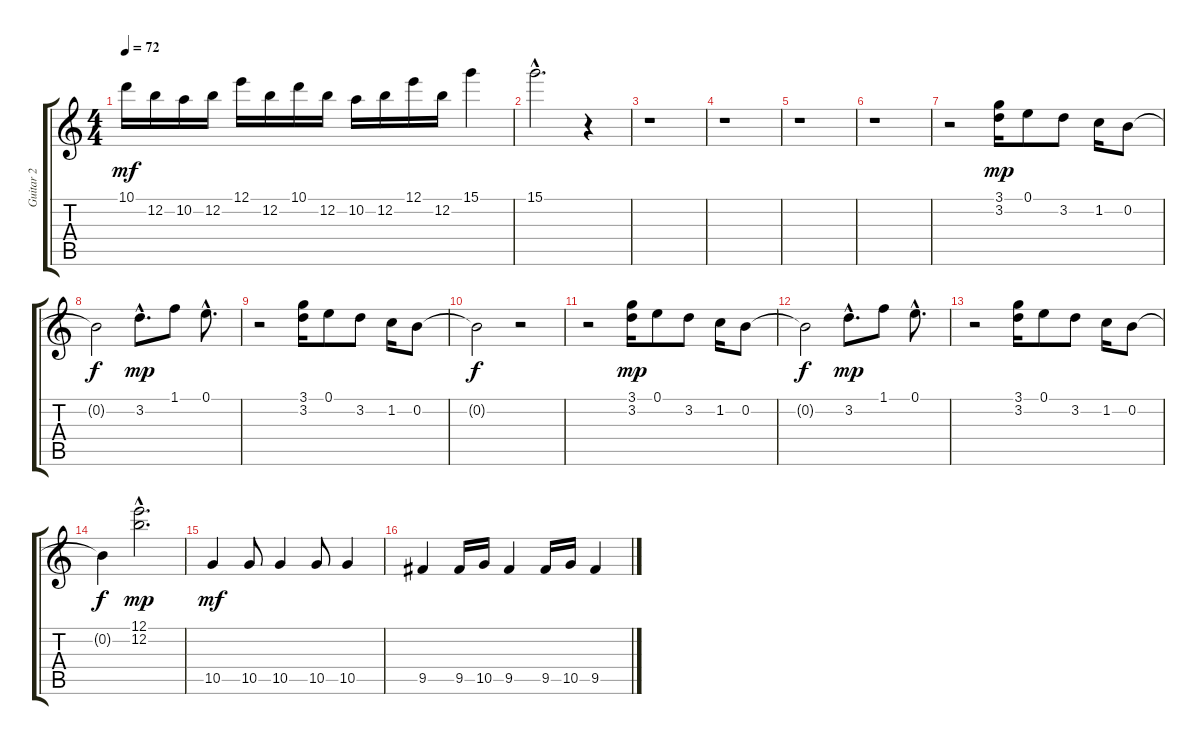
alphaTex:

\track ("Guitar 2" "Guitar 2") {instrument overdrivenguitar}
\staff {score tabs}
\tuning (E4 B3 G3 D3 A2 E2) {hide}
\ts (4 4)
\tempo 72
\clef g2
\ks c
10.1.16{dy mf} 12.2.16 10.2.16 12.2.16 12.1.16 12.2.16 10.1.16 12.2.16 10.2.16 12.2.16 12.1.16 12.2.16 15.1.4 |
15.1{hac}.2{d} r.4 |
r.1 |
r.1 |
r.1 |
r.1 |
r.2 (3.1 3.2).16{dy mp} 0.1.8 3.2.8 1.2.16 0.2.8 |
0.2{t}.2{dy f} 3.2{hac}.8{d dy mp} 1.1.8 0.1{hac}.8{d} |
r.2 (3.1 3.2).16 0.1.8 3.2.8 1.2.16 0.2.8 |
0.2{t}.2{dy f} r.2 |
r.2 (3.1 3.2).16{dy mp} 0.1.8 3.2.8 1.2.16 0.2.8 |
0.2{t}.2{dy f} 3.2{hac}.8{d dy mp} 1.1.8 0.1{hac}.8{d} |
r.2 (3.1 3.2).16 0.1.8 3.2.8 1.2.16 0.2.8 |
0.2{t}.4{dy f} (12.1{hac} 12.2{hac}).2{d dy mp} |
10.5.4{dy mf} 10.5.8 10.5.4 10.5.8 10.5.4 |
9.5.4 9.5.16 10.5.16 9.5.4 9.5.16 10.5.16 9.5.4
